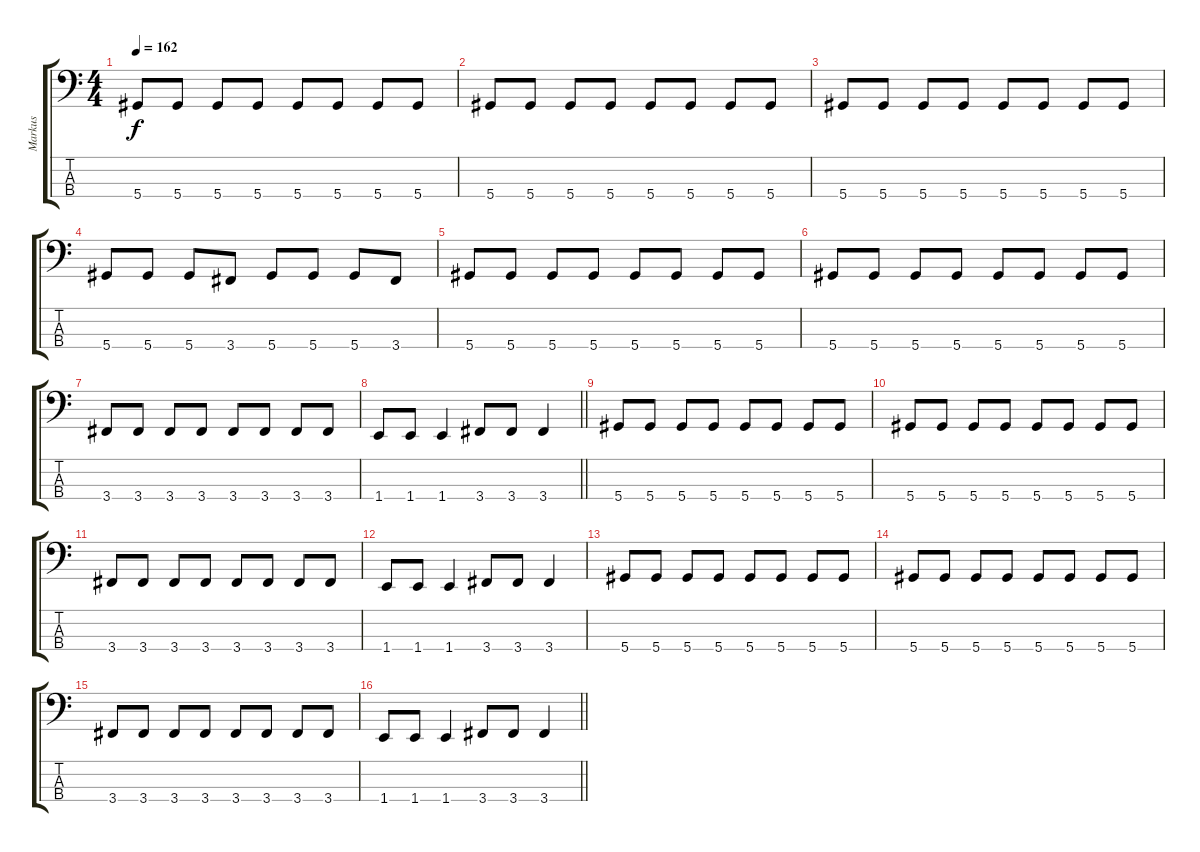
\track ("Markus" "Markus") {instrument electricbasspick}
\staff {score tabs}
\tuning (Gb2 Db2 Ab1 Eb1) {hide}
\ts (4 4)
\tempo 162
\clef f4
\ks aminor
5.4.8{dy f} 5.4.8 5.4.8 5.4.8 5.4.8 5.4.8 5.4.8 5.4.8 |
5.4.8 5.4.8 5.4.8 5.4.8 5.4.8 5.4.8 5.4.8 5.4.8 |
5.4.8 5.4.8 5.4.8 5.4.8 5.4.8 5.4.8 5.4.8 5.4.8 |
5.4.8 5.4.8 5.4.8 3.4.8 5.4.8 5.4.8 5.4.8 3.4.8 |
5.4.8 5.4.8 5.4.8 5.4.8 5.4.8 5.4.8 5.4.8 5.4.8 |
5.4.8 5.4.8 5.4.8 5.4.8 5.4.8 5.4.8 5.4.8 5.4.8 |
3.4.8 3.4.8 3.4.8 3.4.8 3.4.8 3.4.8 3.4.8 3.4.8 |
\barLineRight lightlight
1.4.8 1.4.8 1.4.4 3.4.8 3.4.8 3.4.4 |
5.4.8 5.4.8 5.4.8 5.4.8 5.4.8 5.4.8 5.4.8 5.4.8 |
5.4.8 5.4.8 5.4.8 5.4.8 5.4.8 5.4.8 5.4.8 5.4.8 |
3.4.8 3.4.8 3.4.8 3.4.8 3.4.8 3.4.8 3.4.8 3.4.8 |
1.4.8 1.4.8 1.4.4 3.4.8 3.4.8 3.4.4 |
5.4.8 5.4.8 5.4.8 5.4.8 5.4.8 5.4.8 5.4.8 5.4.8 |
5.4.8 5.4.8 5.4.8 5.4.8 5.4.8 5.4.8 5.4.8 5.4.8 |
3.4.8 3.4.8 3.4.8 3.4.8 3.4.8 3.4.8 3.4.8 3.4.8 |
\barLineRight lightlight
1.4.8 1.4.8 1.4.4 3.4.8 3.4.8 3.4.4
